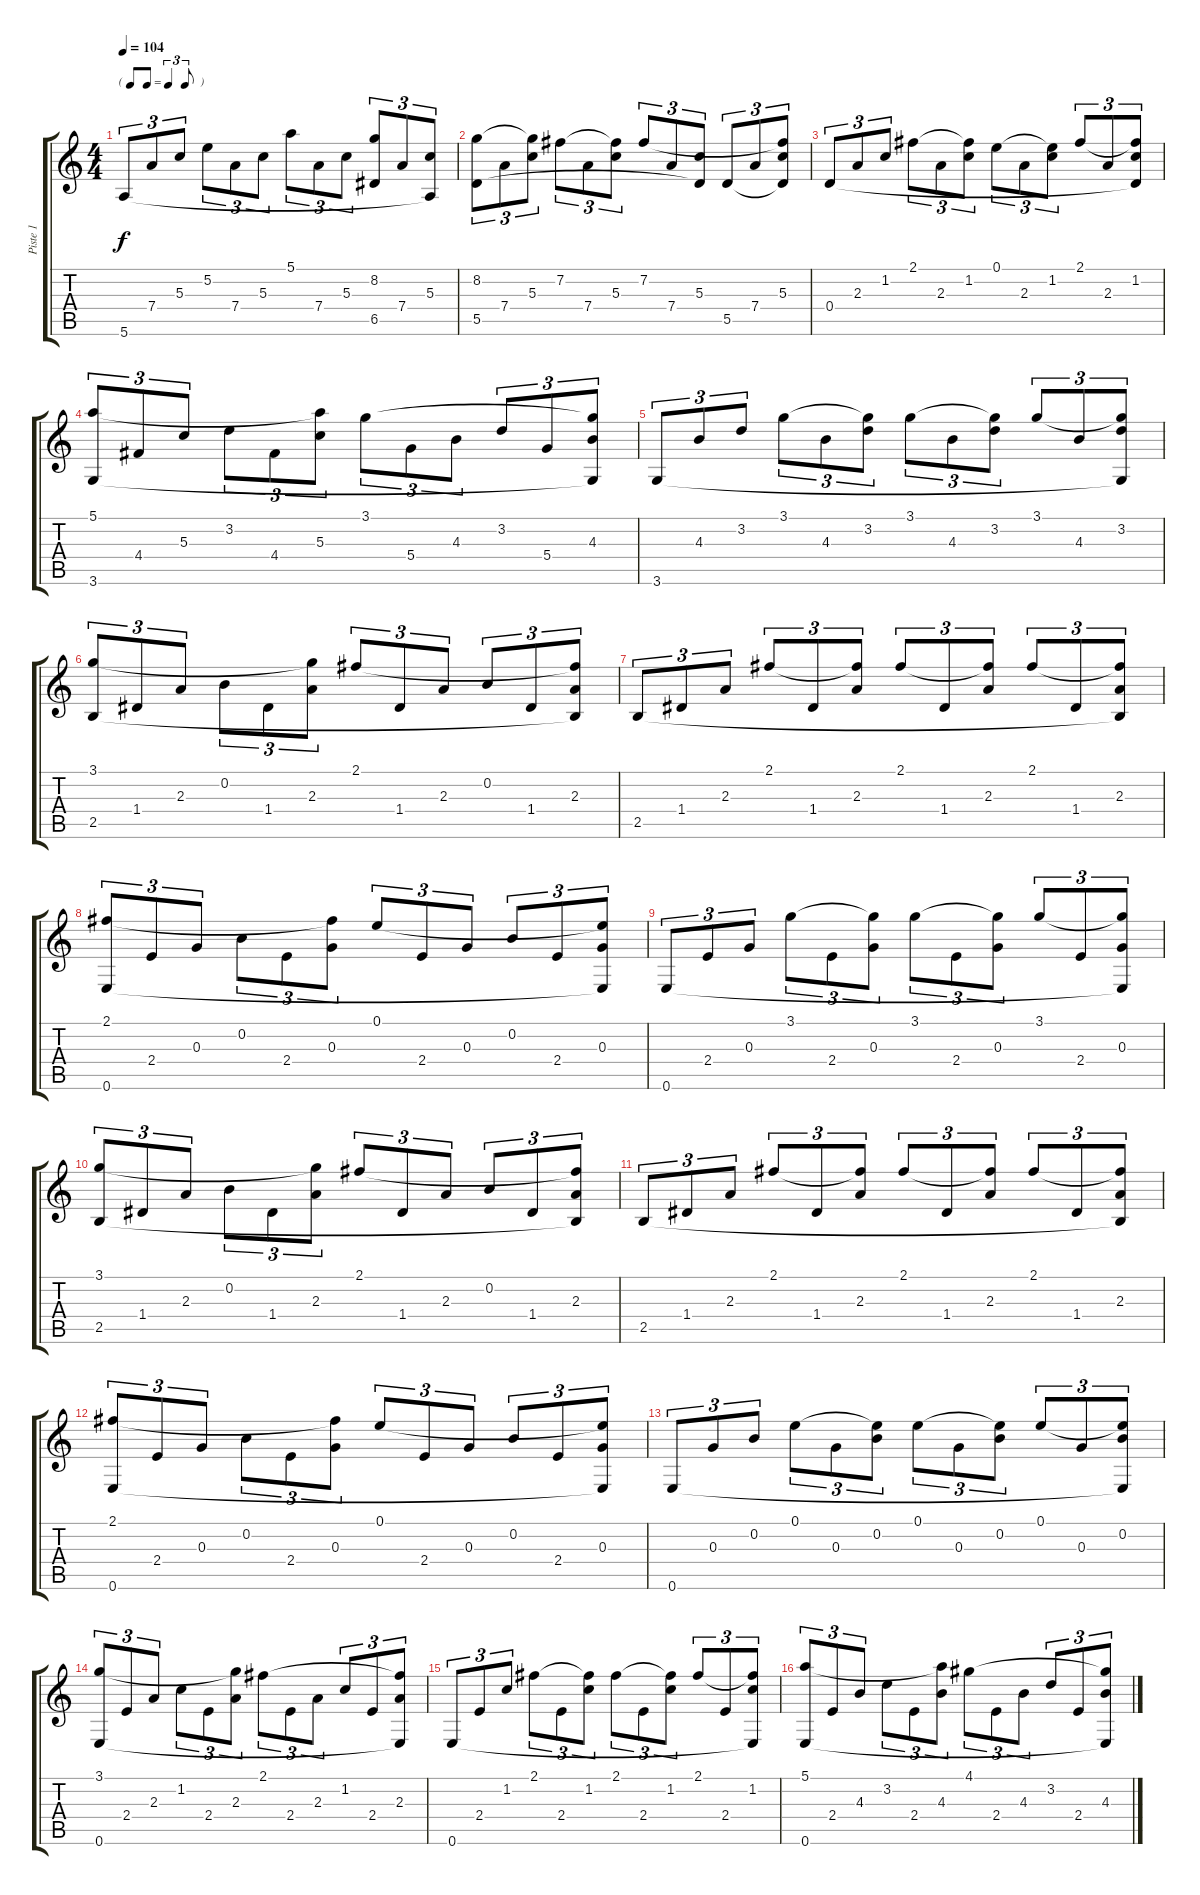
\track ("Piste 1" "Piste 1") {instrument acousticguitarnylon}
\staff {score tabs}
\tuning (E4 B3 G3 D3 A2 E2) {hide}
\ts (4 4)
\tf triplet8th
\tempo 104
\clef g2
\ks c
5.6.8{tu (3 2) dy f} 7.4.8{tu (3 2)} 5.3.8{tu (3 2)} 5.2.8{tu (3 2)} 7.4.8{tu (3 2)} 5.3.8{tu (3 2)} 5.1.8{tu (3 2)} 7.4.8{tu (3 2)} 5.3.8{tu (3 2)} (8.2 6.5).8{tu (3 2)} 7.4.8{tu (3 2)} (5.3 5.6{t}).8{tu (3 2)} |
(8.2 5.5).8{tu (3 2)} 7.4.8{tu (3 2)} (8.2{t} 5.3).8{tu (3 2)} 7.2.8{tu (3 2)} 7.4.8{tu (3 2)} (7.2{t} 5.3).8{tu (3 2)} 7.2.8{tu (3 2)} 7.4.8{tu (3 2)} (5.3 5.5{t}).8{tu (3 2)} 5.5.8{tu (3 2)} 7.4.8{tu (3 2)} (7.2{t} 5.3 5.5{t}).8{tu (3 2)} |
0.4.8{tu (3 2)} 2.3.8{tu (3 2)} 1.2.8{tu (3 2)} 2.1.8{tu (3 2)} 2.3.8{tu (3 2)} (2.1{t} 1.2).8{tu (3 2)} 0.1.8{tu (3 2)} 2.3.8{tu (3 2)} (0.1{t} 1.2).8{tu (3 2)} 2.1.8{tu (3 2)} 2.3.8{tu (3 2)} (2.1{t} 1.2 0.4{t}).8{tu (3 2)} |
(5.1 3.6).8{tu (3 2)} 4.4.8{tu (3 2)} 5.3.8{tu (3 2)} 3.2.8{tu (3 2)} 4.4.8{tu (3 2)} (5.1{t} 5.3).8{tu (3 2)} 3.1.8{tu (3 2)} 5.4.8{tu (3 2)} 4.3.8{tu (3 2)} 3.2.8{tu (3 2)} 5.4.8{tu (3 2)} (3.1{t} 4.3 3.6{t}).8{tu (3 2)} |
3.6.8{tu (3 2)} 4.3.8{tu (3 2)} 3.2.8{tu (3 2)} 3.1.8{tu (3 2)} 4.3.8{tu (3 2)} (3.1{t} 3.2).8{tu (3 2)} 3.1.8{tu (3 2)} 4.3.8{tu (3 2)} (3.1{t} 3.2).8{tu (3 2)} 3.1.8{tu (3 2)} 4.3.8{tu (3 2)} (3.1{t} 3.2 3.6{t}).8{tu (3 2)} |
(3.1 2.5).8{tu (3 2)} 1.4.8{tu (3 2)} 2.3.8{tu (3 2)} 0.2.8{tu (3 2)} 1.4.8{tu (3 2)} (3.1{t} 2.3).8{tu (3 2)} 2.1.8{tu (3 2)} 1.4.8{tu (3 2)} 2.3.8{tu (3 2)} 0.2.8{tu (3 2)} 1.4.8{tu (3 2)} (2.1{t} 2.3 2.5{t}).8{tu (3 2)} |
2.5.8{tu (3 2)} 1.4.8{tu (3 2)} 2.3.8{tu (3 2)} 2.1.8{tu (3 2)} 1.4.8{tu (3 2)} (2.1{t} 2.3).8{tu (3 2)} 2.1.8{tu (3 2)} 1.4.8{tu (3 2)} (2.1{t} 2.3).8{tu (3 2)} 2.1.8{tu (3 2)} 1.4.8{tu (3 2)} (2.1{t} 2.3 2.5{t}).8{tu (3 2)} |
(2.1 0.6).8{tu (3 2)} 2.4.8{tu (3 2)} 0.3.8{tu (3 2)} 0.2.8{tu (3 2)} 2.4.8{tu (3 2)} (2.1{t} 0.3).8{tu (3 2)} 0.1.8{tu (3 2)} 2.4.8{tu (3 2)} 0.3.8{tu (3 2)} 0.2.8{tu (3 2)} 2.4.8{tu (3 2)} (0.1{t} 0.3 0.6{t}).8{tu (3 2)} |
0.6.8{tu (3 2)} 2.4.8{tu (3 2)} 0.3.8{tu (3 2)} 3.1.8{tu (3 2)} 2.4.8{tu (3 2)} (3.1{t} 0.3).8{tu (3 2)} 3.1.8{tu (3 2)} 2.4.8{tu (3 2)} (3.1{t} 0.3).8{tu (3 2)} 3.1.8{tu (3 2)} 2.4.8{tu (3 2)} (3.1{t} 0.3 0.6{t}).8{tu (3 2)} |
(3.1 2.5).8{tu (3 2)} 1.4.8{tu (3 2)} 2.3.8{tu (3 2)} 0.2.8{tu (3 2)} 1.4.8{tu (3 2)} (3.1{t} 2.3).8{tu (3 2)} 2.1.8{tu (3 2)} 1.4.8{tu (3 2)} 2.3.8{tu (3 2)} 0.2.8{tu (3 2)} 1.4.8{tu (3 2)} (2.1{t} 2.3 2.5{t}).8{tu (3 2)} |
2.5.8{tu (3 2)} 1.4.8{tu (3 2)} 2.3.8{tu (3 2)} 2.1.8{tu (3 2)} 1.4.8{tu (3 2)} (2.1{t} 2.3).8{tu (3 2)} 2.1.8{tu (3 2)} 1.4.8{tu (3 2)} (2.1{t} 2.3).8{tu (3 2)} 2.1.8{tu (3 2)} 1.4.8{tu (3 2)} (2.1{t} 2.3 2.5{t}).8{tu (3 2)} |
(2.1 0.6).8{tu (3 2)} 2.4.8{tu (3 2)} 0.3.8{tu (3 2)} 0.2.8{tu (3 2)} 2.4.8{tu (3 2)} (2.1{t} 0.3).8{tu (3 2)} 0.1.8{tu (3 2)} 2.4.8{tu (3 2)} 0.3.8{tu (3 2)} 0.2.8{tu (3 2)} 2.4.8{tu (3 2)} (0.1{t} 0.3 0.6{t}).8{tu (3 2)} |
0.6.8{tu (3 2)} 0.3.8{tu (3 2)} 0.2.8{tu (3 2)} 0.1.8{tu (3 2)} 0.3.8{tu (3 2)} (0.1{t} 0.2).8{tu (3 2)} 0.1.8{tu (3 2)} 0.3.8{tu (3 2)} (0.1{t} 0.2).8{tu (3 2)} 0.1.8{tu (3 2)} 0.3.8{tu (3 2)} (0.1{t} 0.2 0.6{t}).8{tu (3 2)} |
(3.1 0.6).8{tu (3 2)} 2.4.8{tu (3 2)} 2.3.8{tu (3 2)} 1.2.8{tu (3 2)} 2.4.8{tu (3 2)} (3.1{t} 2.3).8{tu (3 2)} 2.1.8{tu (3 2)} 2.4.8{tu (3 2)} 2.3.8{tu (3 2)} 1.2.8{tu (3 2)} 2.4.8{tu (3 2)} (2.1{t} 2.3 0.6{t}).8{tu (3 2)} |
0.6.8{tu (3 2)} 2.4.8{tu (3 2)} 1.2.8{tu (3 2)} 2.1.8{tu (3 2)} 2.4.8{tu (3 2)} (2.1{t} 1.2).8{tu (3 2)} 2.1.8{tu (3 2)} 2.4.8{tu (3 2)} (2.1{t} 1.2).8{tu (3 2)} 2.1.8{tu (3 2)} 2.4.8{tu (3 2)} (2.1{t} 1.2 0.6{t}).8{tu (3 2)} |
(5.1 0.6).8{tu (3 2)} 2.4.8{tu (3 2)} 4.3.8{tu (3 2)} 3.2.8{tu (3 2)} 2.4.8{tu (3 2)} (5.1{t} 4.3).8{tu (3 2)} 4.1.8{tu (3 2)} 2.4.8{tu (3 2)} 4.3.8{tu (3 2)} 3.2.8{tu (3 2)} 2.4.8{tu (3 2)} (4.1{t} 4.3 0.6{t}).8{tu (3 2)}
